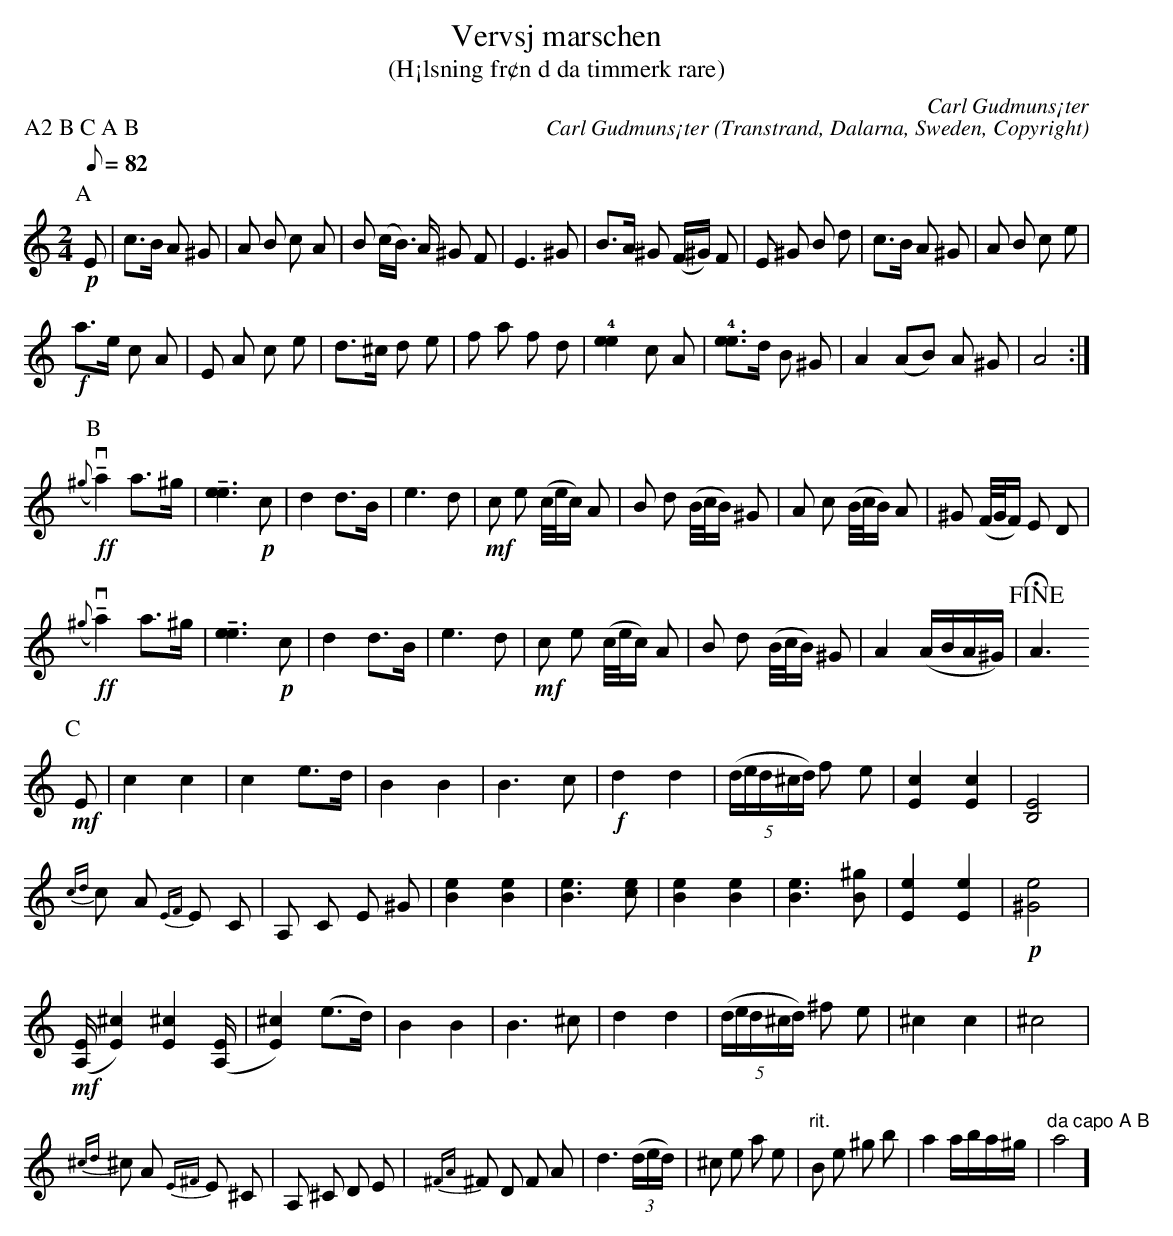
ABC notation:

X:1
T: Vervsj marschen
T: (H¡lsning fr¢n d da timmerk rare)
O: Transtrand, Dalarna, Sweden, Copyright
C: Carl Gudmuns¡ter
P: A2 B C A B
C: Carl Gudmuns¡ter
M:2/4
L:1/8
K:C
Q:82 Andante
P:A
+p+ E|c>B A ^G|A B c A|  B (c/2B/2) > A ^G F | E3 ^G| B>A ^G (F/2^G/2) F | E ^G B d |c>B A ^G|A B c e|
+f+ a>e c A| E A c e| d>^c d e|f a f d| !4![e2e2] c A | !4![ee]>d B ^G|A2  (AB) A ^G |A4:|
P:B
+ff+ (v{^g}!tenuto!a2) a>^g| !tenuto![e3e3] +p+ c | d2 d>B | e3 d | +mf+ c e (c/4e/4c/2) A | B d (B/4c/4B/2) ^G | A c (B/4c/4B/2) A | ^G (F/4G/4F/2) E D |
+ff+ (v{^g}!tenuto!a2) a>^g| !tenuto![e3e3] +p+ c | d2 d>B | e3 d | +mf+ !rit.! c e (c/4e/4c/2) A | B d (B/4c/4B/2) ^G | A2 (A/2B/2A/2^G/2) | !fine! !fermata!A3
P:C
+mf+ E | c2 c2 | c2 e>d | B2 B2 | B3 c | +f+ d2 d2 | (5(d/2e/2d/2^c/2d/2) f e | [c2E2] [c2E2] | [B,4E4] |
{cd} c A {EF} E C | A, C E ^G | [e2B2] [e2B2] | [e3B3] [ec] | [e2B2] [e2B2] | [e3B3] [^gB] | !rit.! [e2E2] [e2E2] | +p+ [e4^G4] |
+mf+ ([E/2A,/2]  [E2^c2]) [E2^c2] ([E/2A,/2] | [E2^c2]) (e>d) | B2 B2 | B3 ^c | d2 d2 | (5(d/2e/2d/2^c/2d/2) ^f e | ^c2 c2 | ^c4 |
{^cd} ^c A {E^F} E ^C | A, ^C D E | {^FA} ^F D F A | d3 (3(d/2e/2d/2) | ^c e a e | "rit." B e ^g b | a2 a/2b/2a/2^g/2 | "da capo A B" a4]
